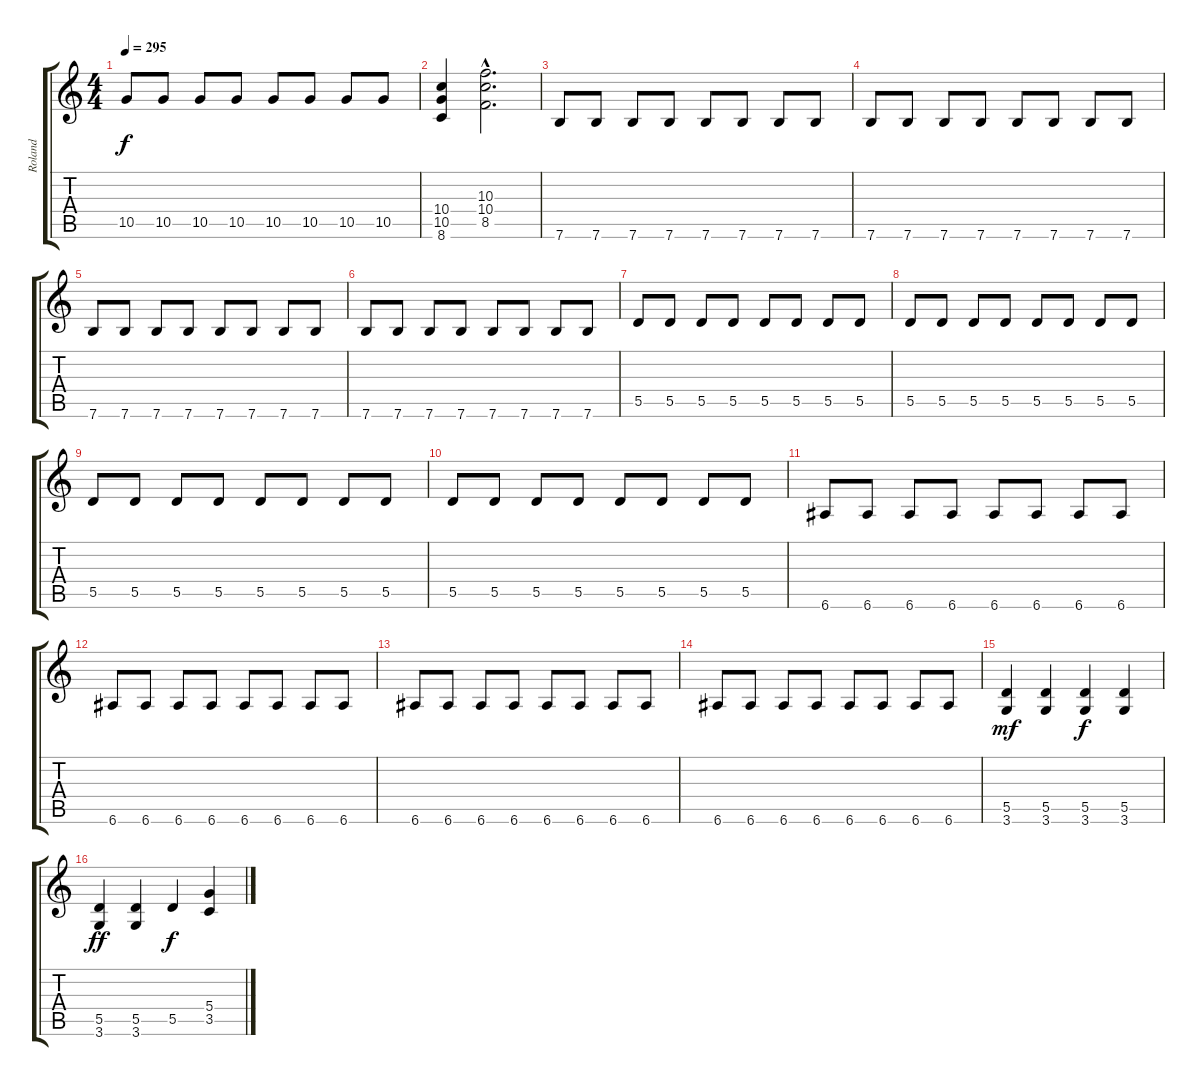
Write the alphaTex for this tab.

\track ("Roland" "Roland") {instrument overdrivenguitar}
\staff {score tabs}
\tuning (E4 B3 G3 D3 A2 E2) {hide}
\ts (4 4)
\tempo 295
\clef g2
\ks c
10.5.8{dy f} 10.5.8 10.5.8 10.5.8 10.5.8 10.5.8 10.5.8 10.5.8 |
(10.4 10.5 8.6).4{instrument distortionguitar} (10.3 10.4 8.5{hac}).2{d} |
7.6.8 7.6.8 7.6.8 7.6.8 7.6.8 7.6.8 7.6.8 7.6.8 |
7.6.8 7.6.8 7.6.8 7.6.8 7.6.8 7.6.8 7.6.8 7.6.8 |
7.6.8 7.6.8 7.6.8 7.6.8 7.6.8 7.6.8 7.6.8 7.6.8 |
7.6.8 7.6.8 7.6.8 7.6.8 7.6.8 7.6.8 7.6.8 7.6.8 |
5.5.8 5.5.8 5.5.8 5.5.8 5.5.8 5.5.8 5.5.8 5.5.8 |
5.5.8 5.5.8 5.5.8 5.5.8 5.5.8 5.5.8 5.5.8 5.5.8 |
5.5.8 5.5.8 5.5.8 5.5.8 5.5.8 5.5.8 5.5.8 5.5.8 |
5.5.8 5.5.8 5.5.8 5.5.8 5.5.8 5.5.8 5.5.8 5.5.8 |
6.6.8 6.6.8 6.6.8 6.6.8 6.6.8 6.6.8 6.6.8 6.6.8 |
6.6.8 6.6.8 6.6.8 6.6.8 6.6.8 6.6.8 6.6.8 6.6.8 |
6.6.8 6.6.8 6.6.8 6.6.8 6.6.8 6.6.8 6.6.8 6.6.8 |
6.6.8 6.6.8 6.6.8 6.6.8 6.6.8 6.6.8 6.6.8 6.6.8 |
(5.5 3.6).4{dy mf} (5.5 3.6).4 (5.5 3.6).4{dy f} (5.5 3.6).4 |
(5.5 3.6).4{dy ff} (5.5 3.6).4 5.5.4{dy f} (5.4 3.5).4
